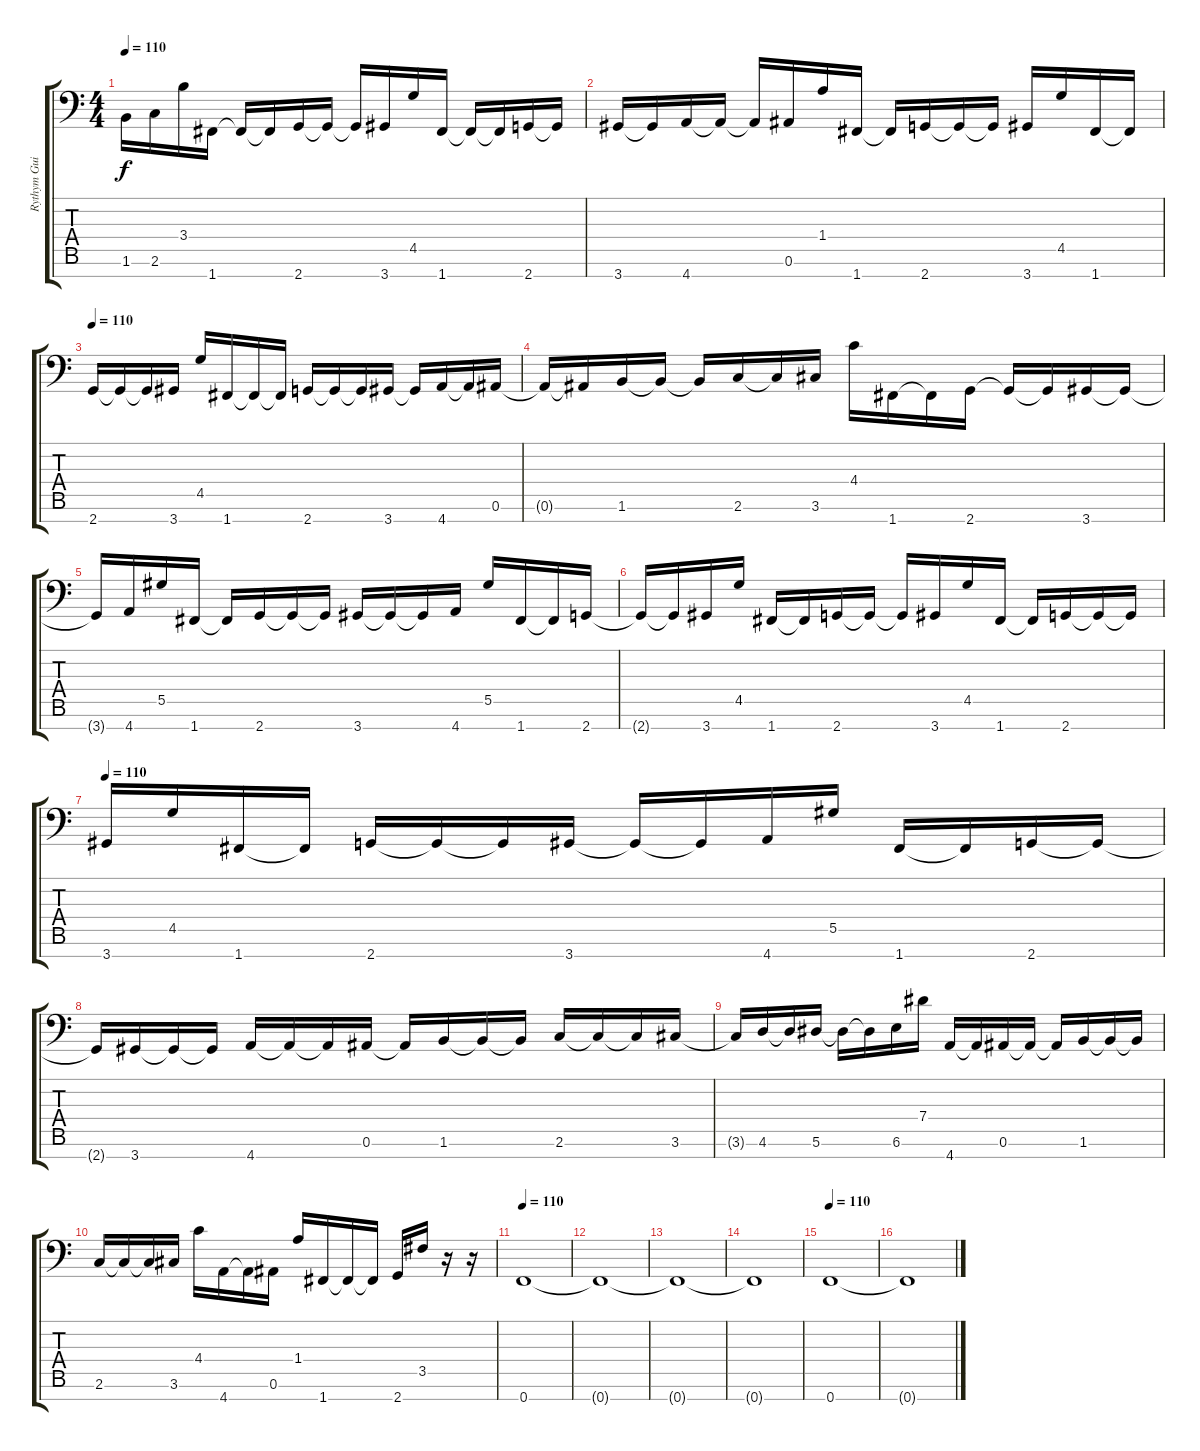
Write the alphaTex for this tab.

\track ("Rythym Guitar 2 (Tuned To F)" "Rythym Gui") {instrument distortionguitar}
\staff {score tabs}
\tuning (Bb3 Gb3 Db3 Ab2 Eb2 Bb1 F1) {hide}
\ts (4 4)
\tempo 110
\clef f4
\ks c
1.6{t}.16{dy f} 2.6.16 3.4.16 1.7.16 1.7{t}.16 1.7{t}.16 2.7.16 2.7{t}.16 2.7{t}.16 3.7.16 4.5.16 1.7.16 1.7{t}.16 1.7{t}.16 2.7.16 2.7{t}.16 |
3.7.16 3.7{t}.16 4.7.16 4.7{t}.16 4.7{t}.16 0.6.16 1.4.16 1.7.16 1.7{t}.16 2.7.16 2.7{t}.16 2.7{t}.16 3.7.16 4.5.16 1.7.16 1.7{t}.16 |
\tempo 110
2.7.16 2.7{t}.16 2.7{t}.16 3.7.16 4.5.16 1.7.16 1.7{t}.16 1.7{t}.16 2.7.16 2.7{t}.16 2.7{t}.16 3.7.16 3.7{t}.16 4.7.16 4.7{t}.16 0.6.16 |
0.6{t}.16 0.6{t}.16 1.6.16 1.6{t}.16 1.6{t}.16 2.6.16 2.6{t}.16 3.6.16 4.4.16 1.7.16 1.7{t}.16 2.7.16 2.7{t}.16 2.7{t}.16 3.7.16 3.7{t}.16 |
3.7{t}.16 4.7.16 5.5.16 1.7.16 1.7{t}.16 2.7.16 2.7{t}.16 2.7{t}.16 3.7.16 3.7{t}.16 3.7{t}.16 4.7.16 5.5.16 1.7.16 1.7{t}.16 2.7.16 |
2.7{t}.16 2.7{t}.16 3.7.16 4.5.16 1.7.16 1.7{t}.16 2.7.16 2.7{t}.16 2.7{t}.16 3.7.16 4.5.16 1.7.16 1.7{t}.16 2.7.16 2.7{t}.16 2.7{t}.16 |
\tempo 110
3.7.16 4.5.16 1.7.16 1.7{t}.16 2.7.16 2.7{t}.16 2.7{t}.16 3.7.16 3.7{t}.16 3.7{t}.16 4.7.16 5.5.16 1.7.16 1.7{t}.16 2.7.16 2.7{t}.16 |
2.7{t}.16 3.7.16 3.7{t}.16 3.7{t}.16 4.7.16 4.7{t}.16 4.7{t}.16 0.6.16 0.6{t}.16 1.6.16 1.6{t}.16 1.6{t}.16 2.6.16 2.6{t}.16 2.6{t}.16 3.6.16 |
3.6{t}.16 4.6.16 4.6{t}.16 5.6.16 5.6{t}.16 5.6{t}.16 6.6.16 7.4.16 4.7.16 4.7{t}.16 0.6.16 0.6{t}.16 0.6{t}.16 1.6.16 1.6{t}.16 1.6{t}.16 |
2.6.16 2.6{t}.16 2.6{t}.16 3.6.16 4.4.16 4.7.16 4.7{t}.16 0.6.16 1.4.16 1.7.16 1.7{t}.16 1.7{t}.16 2.7.16 3.5.16 r.16 r.16 |
\tempo 110
0.7.1 |
0.7{t}.1 |
0.7{t}.1 |
0.7{t}.1 |
\tempo 110
0.7.1 |
0.7{t}.1
